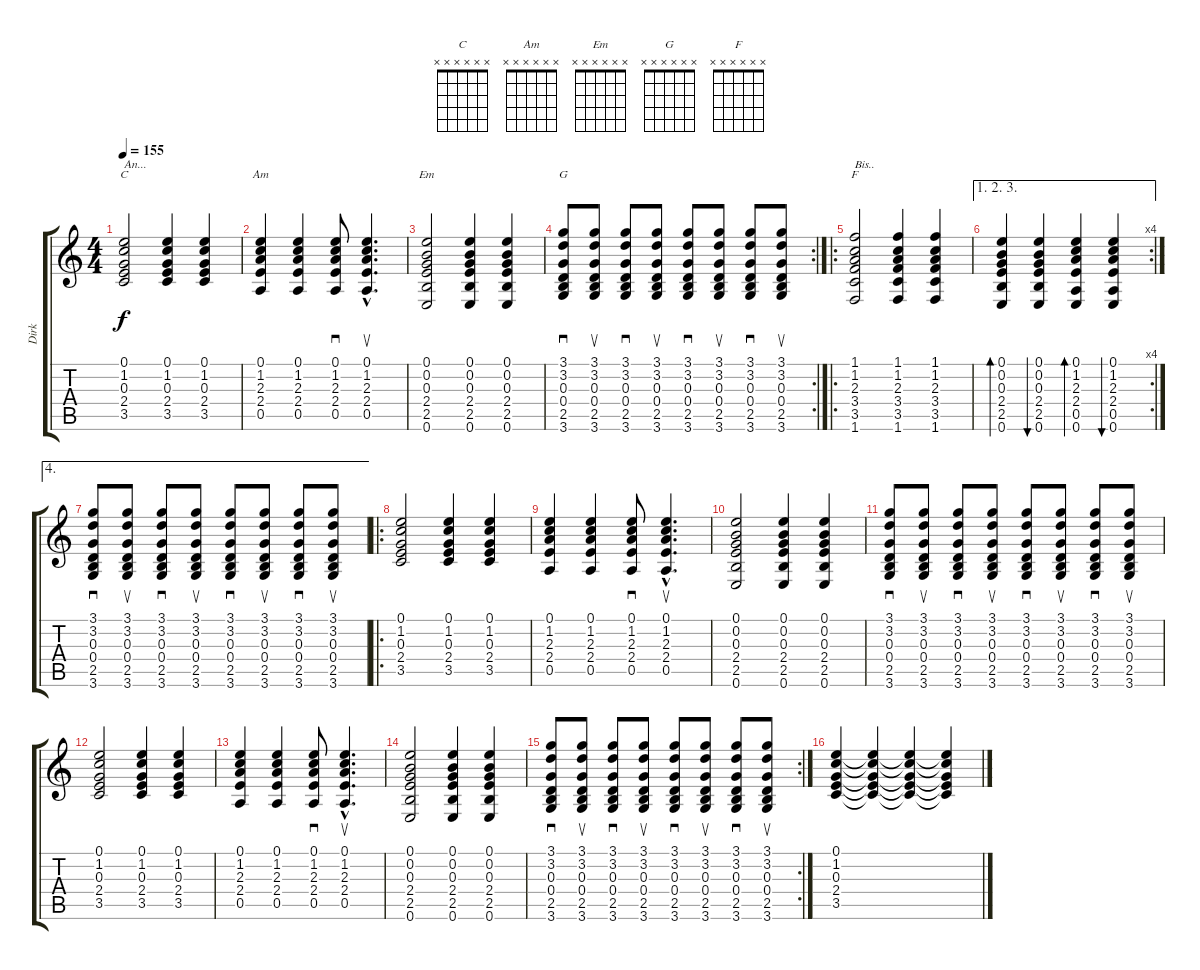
\track ("Dirk" "Dirk") {instrument distortionguitar}
\staff {score tabs}
\tuning (E4 B3 G3 D3 A2 E2) {hide}
\chord ("C" x x x x x x)
\chord ("Am" x x x x x x)
\chord ("Em" x x x x x x)
\chord ("G" x x x x x x)
\chord ("F" x x x x x x)
\ts (4 4)
\tempo 155
\clef g2
\ks c
(0.1 1.2 0.3 2.4 3.5).2{ch "C" txt "An..." dy f} (0.1 1.2 0.3 2.4 3.5).4 (0.1 1.2 0.3 2.4 3.5).4 |
(0.1 1.2 2.3 2.4 0.5).4{ch "Am"} (0.1 1.2 2.3 2.4 0.5).4 (0.1 1.2 2.3 2.4 0.5).8{sd} (0.1{hac} 1.2{hac} 2.3{hac} 2.4{hac} 0.5{hac}).4{d su} |
(0.1 0.2 0.3 2.4 2.5 0.6).2{ch "Em"} (0.1 0.2 0.3 2.4 2.5 0.6).4 (0.1 0.2 0.3 2.4 2.5 0.6).4 |
\rc 2
(3.1 3.2 0.3 0.4 2.5 3.6).8{sd ch "G"} (3.1 3.2 0.3 0.4 2.5 3.6).8{su} (3.1 3.2 0.3 0.4 2.5 3.6).8{sd} (3.1 3.2 0.3 0.4 2.5 3.6).8{su} (3.1 3.2 0.3 0.4 2.5 3.6).8{sd} (3.1 3.2 0.3 0.4 2.5 3.6).8{su} (3.1 3.2 0.3 0.4 2.5 3.6).8{sd} (3.1 3.2 0.3 0.4 2.5 3.6).8{su} |
\ro
(1.1 1.2 2.3 3.4 3.5 1.6).2{ch "F" txt "Bis.."} (1.1 1.2 2.3 3.4 3.5 1.6).4 (1.1 1.2 2.3 3.4 3.5 1.6).4 |
\ae (1 2 3)
\rc 4
(0.1 0.2 0.3 2.4 2.5 0.6).4{bd 60} (0.1 0.2 0.3 2.4 2.5 0.6).4{bu 60} (0.1 1.2 2.3 2.4 0.5 0.6).4{bd 60} (0.1 1.2 2.3 2.4 0.5 0.6).4{bu 60} |
\ae 4
(3.1 3.2 0.3 0.4 2.5 3.6).8{sd} (3.1 3.2 0.3 0.4 2.5 3.6).8{su} (3.1 3.2 0.3 0.4 2.5 3.6).8{sd} (3.1 3.2 0.3 0.4 2.5 3.6).8{su} (3.1 3.2 0.3 0.4 2.5 3.6).8{sd} (3.1 3.2 0.3 0.4 2.5 3.6).8{su} (3.1 3.2 0.3 0.4 2.5 3.6).8{sd} (3.1 3.2 0.3 0.4 2.5 3.6).8{su} |
\ro
(0.1 1.2 0.3 2.4 3.5).2 (0.1 1.2 0.3 2.4 3.5).4 (0.1 1.2 0.3 2.4 3.5).4 |
(0.1 1.2 2.3 2.4 0.5).4 (0.1 1.2 2.3 2.4 0.5).4 (0.1 1.2 2.3 2.4 0.5).8{sd} (0.1{hac} 1.2{hac} 2.3{hac} 2.4{hac} 0.5{hac}).4{d su} |
(0.1 0.2 0.3 2.4 2.5 0.6).2 (0.1 0.2 0.3 2.4 2.5 0.6).4 (0.1 0.2 0.3 2.4 2.5 0.6).4 |
(3.1 3.2 0.3 0.4 2.5 3.6).8{sd} (3.1 3.2 0.3 0.4 2.5 3.6).8{su} (3.1 3.2 0.3 0.4 2.5 3.6).8{sd} (3.1 3.2 0.3 0.4 2.5 3.6).8{su} (3.1 3.2 0.3 0.4 2.5 3.6).8{sd} (3.1 3.2 0.3 0.4 2.5 3.6).8{su} (3.1 3.2 0.3 0.4 2.5 3.6).8{sd} (3.1 3.2 0.3 0.4 2.5 3.6).8{su} |
(0.1 1.2 0.3 2.4 3.5).2 (0.1 1.2 0.3 2.4 3.5).4 (0.1 1.2 0.3 2.4 3.5).4 |
(0.1 1.2 2.3 2.4 0.5).4 (0.1 1.2 2.3 2.4 0.5).4 (0.1 1.2 2.3 2.4 0.5).8{sd} (0.1{hac} 1.2{hac} 2.3{hac} 2.4{hac} 0.5{hac}).4{d su} |
(0.1 0.2 0.3 2.4 2.5 0.6).2 (0.1 0.2 0.3 2.4 2.5 0.6).4 (0.1 0.2 0.3 2.4 2.5 0.6).4 |
\rc 2
(3.1 3.2 0.3 0.4 2.5 3.6).8{sd} (3.1 3.2 0.3 0.4 2.5 3.6).8{su} (3.1 3.2 0.3 0.4 2.5 3.6).8{sd} (3.1 3.2 0.3 0.4 2.5 3.6).8{su} (3.1 3.2 0.3 0.4 2.5 3.6).8{sd} (3.1 3.2 0.3 0.4 2.5 3.6).8{su} (3.1 3.2 0.3 0.4 2.5 3.6).8{sd} (3.1 3.2 0.3 0.4 2.5 3.6).8{su} |
(0.1 1.2 0.3 2.4 3.5).4 (0.1{t} 1.2{t} 0.3{t} 2.4{t} 3.5{t}).4 (0.1{t} 1.2{t} 0.3{t} 2.4{t} 3.5{t}).4 (0.1{t} 1.2{t} 0.3{t} 2.4{t} 3.5{t}).4
